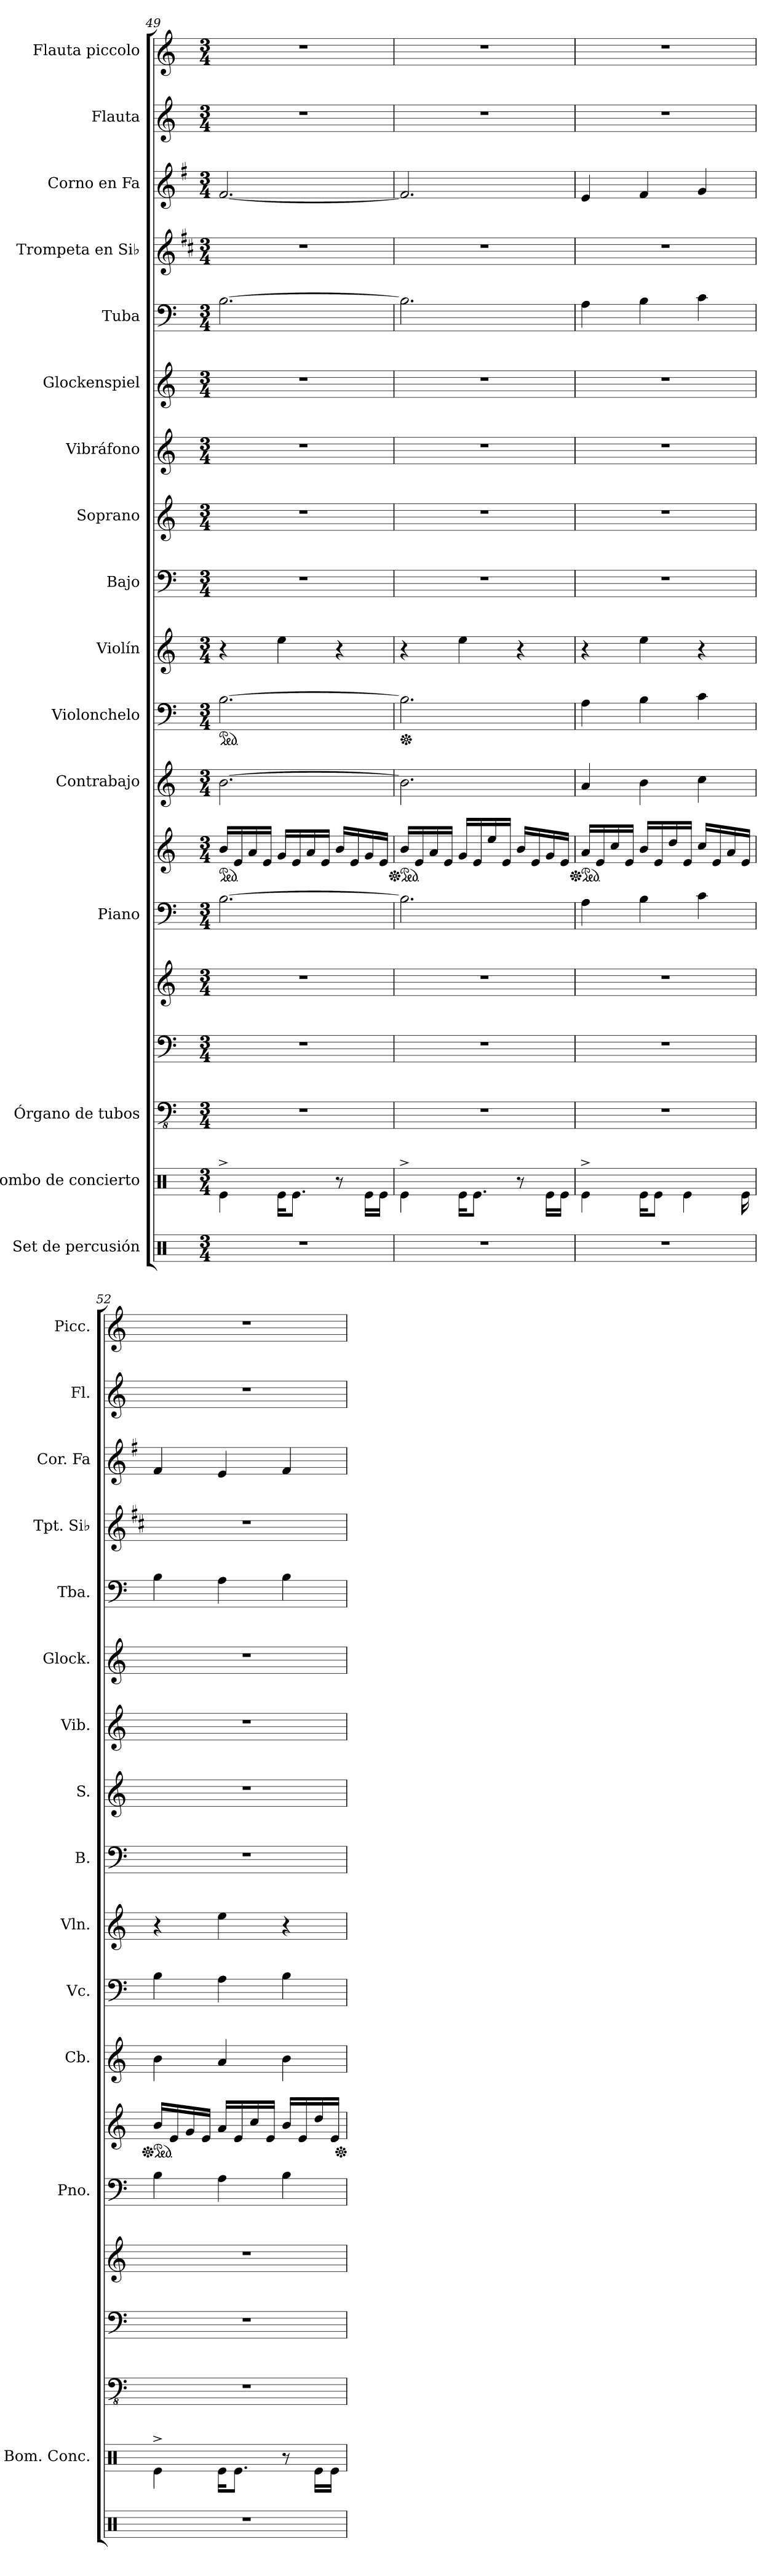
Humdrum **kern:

**kern	**kern	**kern	**kern	**kern	**kern	**kern	**kern	**kern	**kern	**kern	**kern	**kern	**kern	**kern	**kern	**kern	**kern	**kern
*part16	*part15	*part14	*part14	*part14	*part13	*part13	*part12	*part11	*part10	*part9	*part8	*part7	*part6	*part5	*part4	*part3	*part2	*part1
*staff19	*staff18	*staff17	*staff16	*staff15	*staff14	*staff13	*staff12	*staff11	*staff10	*staff9	*staff8	*staff7	*staff6	*staff5	*staff4	*staff3	*staff2	*staff1
*I"Set de percusión	*I"Bombo de concierto	*I"Órgano de tubos	*	*	*I"Piano	*	*I"Contrabajo	*I"Violonchelo	*I"Violín	*I"Bajo	*I"Soprano	*I"Vibráfono	*I"Glockenspiel	*I"Tuba	*I"Trompeta en Si♭	*I"Corno en Fa	*I"Flauta	*I"Flauta piccolo
*	*I'Bom. Conc.	*	*	*	*I'Pno.	*	*I'Cb.	*I'Vc.	*I'Vln.	*I'B.	*I'S.	*I'Vib.	*I'Glock.	*I'Tba.	*I'Tpt. Si♭	*I'Cor. Fa	*I'Fl.	*I'Picc.
*clefX	*clefX	*clefFv4	*clefF4	*clefG2	*clefF4	*clefG2	*clefG2	*clefF4	*clefG2	*clefF4	*clefG2	*clefG2	*clefG2	*clefF4	*clefG2	*clefG2	*clefG2	*clefG2
*	*	*	*	*	*	*	*ITrd7c12	*	*	*	*	*	*ITrd-14c-24	*	*ITrd1c2	*ITrd4c7	*	*ITrd-7c-12
*k[]	*k[]	*k[]	*k[]	*k[]	*k[]	*k[]	*k[]	*k[]	*k[]	*k[]	*k[]	*k[]	*k[]	*k[]	*k[]	*k[]	*k[]	*k[]
*M3/4	*M3/4	*M3/4	*M3/4	*M3/4	*M3/4	*M3/4	*M3/4	*M3/4	*M3/4	*M3/4	*M3/4	*M3/4	*M3/4	*M3/4	*M3/4	*M3/4	*M3/4	*M3/4
*	*	*	*	*	*	*ped	*	*	*	*	*	*	*	*	*	*	*	*
*	*	*	*	*	*	*	*	*ped	*	*	*	*	*	*	*	*	*	*
=49	=49	=49	=49	=49	=49	=49	=49	=49	=49	=49	=49	=49	=49	=49	=49	=49	=49	=49
2.r	4Re^\	2.r	2.r	2.r	[2.B\	16b/LL	[2.B\	[2.B\	4r	2.r	2.r	2.r	2.r	[2.B\	2.r	[2.B/	2.r	2.r
.	.	.	.	.	.	16e/	.	.	.	.	.	.	.	.	.	.	.	.
.	.	.	.	.	.	16a/	.	.	.	.	.	.	.	.	.	.	.	.
.	.	.	.	.	.	16e/JJ	.	.	.	.	.	.	.	.	.	.	.	.
.	16Re\KL	.	.	.	.	16g/LL	.	.	4ee\	.	.	.	.	.	.	.	.	.
.	8.Re\J	.	.	.	.	16e/	.	.	.	.	.	.	.	.	.	.	.	.
.	.	.	.	.	.	16a/	.	.	.	.	.	.	.	.	.	.	.	.
.	.	.	.	.	.	16e/JJ	.	.	.	.	.	.	.	.	.	.	.	.
.	8r	.	.	.	.	16b/LL	.	.	4r	.	.	.	.	.	.	.	.	.
.	.	.	.	.	.	16e/	.	.	.	.	.	.	.	.	.	.	.	.
.	16Re\LL	.	.	.	.	16g/	.	.	.	.	.	.	.	.	.	.	.	.
.	16Re\JJ	.	.	.	.	16e/JJ	.	.	.	.	.	.	.	.	.	.	.	.
=50	=50	=50	=50	=50	=50	=50	=50	=50	=50	=50	=50	=50	=50	=50	=50	=50	=50	=50
*	*	*	*	*	*	*Xped	*	*	*	*	*	*	*	*	*	*	*	*
*	*	*	*	*	*	*ped	*	*	*	*	*	*	*	*	*	*	*	*
*	*	*	*	*	*	*	*	*Xped	*	*	*	*	*	*	*	*	*	*
2.r	4Re^\	2.r	2.r	2.r	2.B\]	16b/LL	2.B\]	2.B\]	4r	2.r	2.r	2.r	2.r	2.B\]	2.r	2.B/]	2.r	2.r
.	.	.	.	.	.	16e/	.	.	.	.	.	.	.	.	.	.	.	.
.	.	.	.	.	.	16a/	.	.	.	.	.	.	.	.	.	.	.	.
.	.	.	.	.	.	16e/JJ	.	.	.	.	.	.	.	.	.	.	.	.
.	16Re\KL	.	.	.	.	16g/LL	.	.	4ee\	.	.	.	.	.	.	.	.	.
.	8.Re\J	.	.	.	.	16e/	.	.	.	.	.	.	.	.	.	.	.	.
.	.	.	.	.	.	16ee/	.	.	.	.	.	.	.	.	.	.	.	.
.	.	.	.	.	.	16e/JJ	.	.	.	.	.	.	.	.	.	.	.	.
.	8r	.	.	.	.	16b/LL	.	.	4r	.	.	.	.	.	.	.	.	.
.	.	.	.	.	.	16e/	.	.	.	.	.	.	.	.	.	.	.	.
.	16Re\LL	.	.	.	.	16g/	.	.	.	.	.	.	.	.	.	.	.	.
.	16Re\JJ	.	.	.	.	16e/JJ	.	.	.	.	.	.	.	.	.	.	.	.
!!LO:PB:g=z
=51	=51	=51	=51	=51	=51	=51	=51	=51	=51	=51	=51	=51	=51	=51	=51	=51	=51	=51
*	*	*	*	*	*	*Xped	*	*	*	*	*	*	*	*	*	*	*	*
*	*	*	*	*	*	*ped	*	*	*	*	*	*	*	*	*	*	*	*
2.r	4Re^\	2.r	2.r	2.r	4A\	16a/LL	4A/	4A\	4r	2.r	2.r	2.r	2.r	4A\	2.r	4A/	2.r	2.r
.	.	.	.	.	.	16e/	.	.	.	.	.	.	.	.	.	.	.	.
.	.	.	.	.	.	16cc/	.	.	.	.	.	.	.	.	.	.	.	.
.	.	.	.	.	.	16e/JJ	.	.	.	.	.	.	.	.	.	.	.	.
.	16Re\KL	.	.	.	4B\	16b/LL	4B\	4B\	4ee\	.	.	.	.	4B\	.	4B/	.	.
.	8Re\J	.	.	.	.	16e/	.	.	.	.	.	.	.	.	.	.	.	.
.	.	.	.	.	.	16dd/	.	.	.	.	.	.	.	.	.	.	.	.
.	4Re\	.	.	.	.	16e/JJ	.	.	.	.	.	.	.	.	.	.	.	.
.	.	.	.	.	4c\	16cc/LL	4c\	4c\	4r	.	.	.	.	4c\	.	4c/	.	.
.	.	.	.	.	.	16e/	.	.	.	.	.	.	.	.	.	.	.	.
.	.	.	.	.	.	16a/	.	.	.	.	.	.	.	.	.	.	.	.
.	16Re\	.	.	.	.	16e/JJ	.	.	.	.	.	.	.	.	.	.	.	.
=52	=52	=52	=52	=52	=52	=52	=52	=52	=52	=52	=52	=52	=52	=52	=52	=52	=52	=52
*	*	*	*	*	*	*Xped	*	*	*	*	*	*	*	*	*	*	*	*
*	*	*	*	*	*	*ped	*	*	*	*	*	*	*	*	*	*	*	*
2.r	4Re^\	2.r	2.r	2.r	4B\	16b/LL	4B\	4B\	4r	2.r	2.r	2.r	2.r	4B\	2.r	4B/	2.r	2.r
.	.	.	.	.	.	16e/	.	.	.	.	.	.	.	.	.	.	.	.
.	.	.	.	.	.	16g/	.	.	.	.	.	.	.	.	.	.	.	.
.	.	.	.	.	.	16e/JJ	.	.	.	.	.	.	.	.	.	.	.	.
.	16Re\KL	.	.	.	4A\	16a/LL	4A/	4A\	4ee\	.	.	.	.	4A\	.	4A/	.	.
.	8.Re\J	.	.	.	.	16e/	.	.	.	.	.	.	.	.	.	.	.	.
.	.	.	.	.	.	16cc/	.	.	.	.	.	.	.	.	.	.	.	.
.	.	.	.	.	.	16e/JJ	.	.	.	.	.	.	.	.	.	.	.	.
.	8r	.	.	.	4B\	16b/LL	4B\	4B\	4r	.	.	.	.	4B\	.	4B/	.	.
.	.	.	.	.	.	16e/	.	.	.	.	.	.	.	.	.	.	.	.
.	16Re\LL	.	.	.	.	16dd/	.	.	.	.	.	.	.	.	.	.	.	.
.	16Re\JJ	.	.	.	.	16e/JJ	.	.	.	.	.	.	.	.	.	.	.	.
*	*	*	*	*	*	*Xped	*	*	*	*	*	*	*	*	*	*	*	*
=	=	=	=	=	=	=	=	=	=	=	=	=	=	=	=	=	=	=
*-	*-	*-	*-	*-	*-	*-	*-	*-	*-	*-	*-	*-	*-	*-	*-	*-	*-	*-
